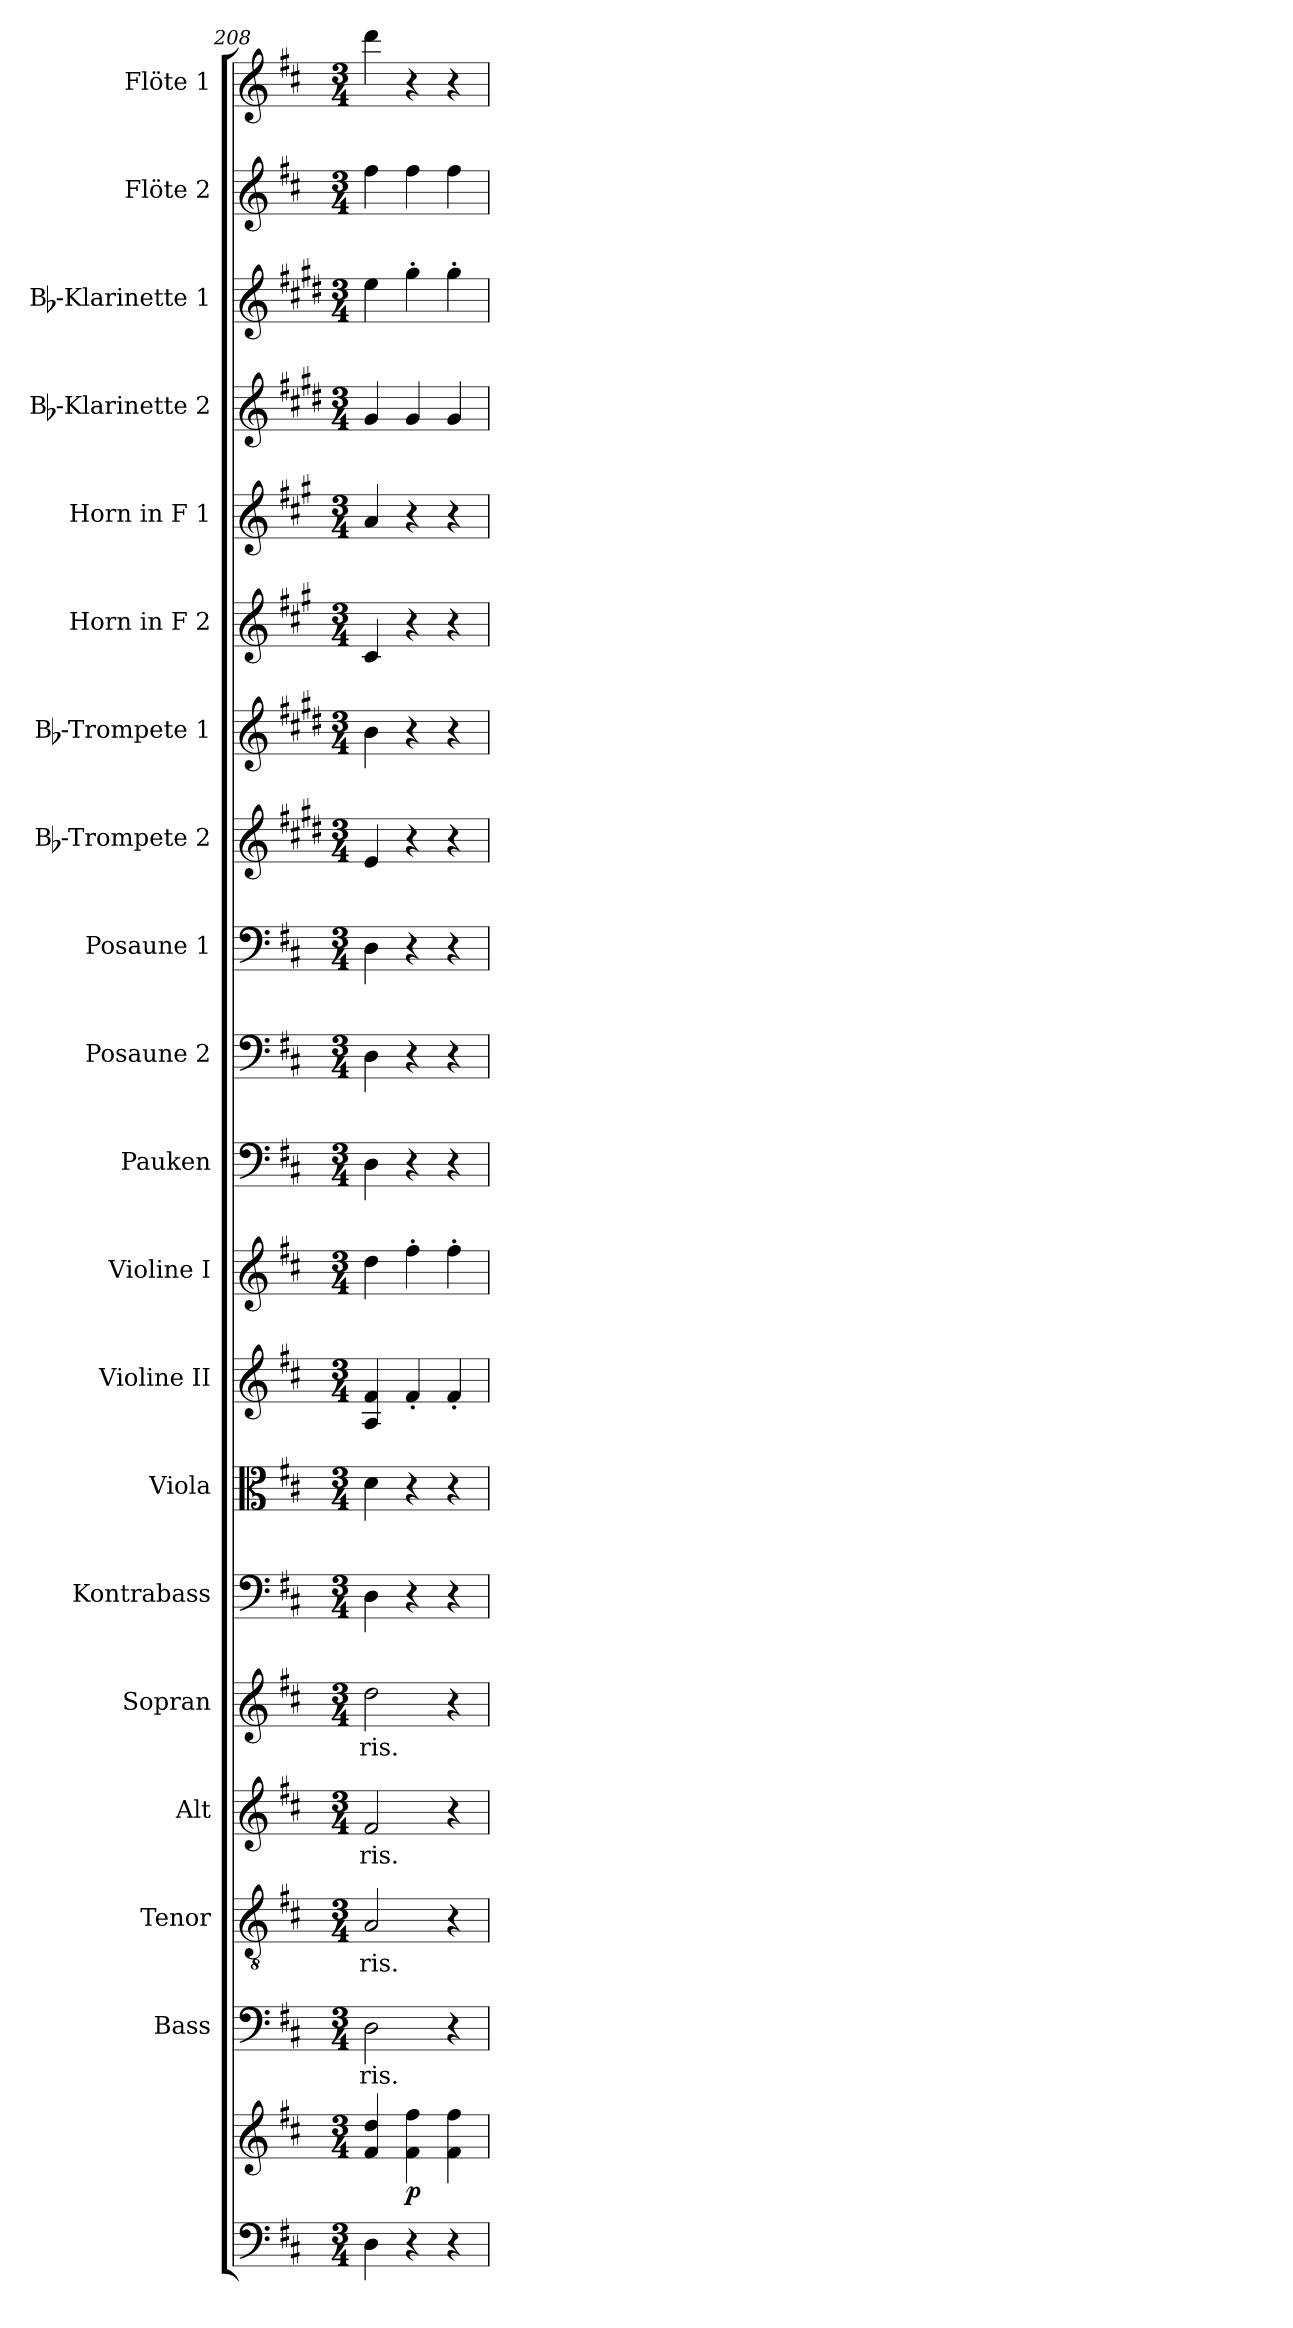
**kern	**kern	**dynam	**kern	**text	**kern	**text	**kern	**text	**kern	**text	**kern	**kern	**kern	**kern	**kern	**kern	**kern	**kern	**kern	**kern	**kern	**kern	**kern	**kern	**kern
*part20	*part20	*part20	*part19	*part19	*part18	*part18	*part17	*part17	*part16	*part16	*part15	*part14	*part13	*part12	*part11	*part10	*part9	*part8	*part7	*part6	*part5	*part4	*part3	*part2	*part1
*staff21	*staff20	*staff20/21	*staff19	*staff19	*staff18	*staff18	*staff17	*staff17	*staff16	*staff16	*staff15	*staff14	*staff13	*staff12	*staff11	*staff10	*staff9	*staff8	*staff7	*staff6	*staff5	*staff4	*staff3	*staff2	*staff1
*	*	*	*I"Bass	*	*I"Tenor	*	*I"Alt	*	*I"Sopran	*	*I"Kontrabass	*I"Viola	*I"Violine II	*I"Violine I	*I"Pauken	*I"Posaune 2	*I"Posaune 1	*I"Bb-Trompete 2	*I"Bb-Trompete 1	*I"Horn in F 2	*I"Horn in F 1	*I"Bb-Klarinette 2	*I"Bb-Klarinette 1	*I"Flöte 2	*I"Flöte 1
*	*	*	*I'B.	*	*I'T.	*	*I'A.	*	*I'S.	*	*I'Kb.	*I'Vla.	*I'Vl. II	*I'Vl. I	*I'Pk.	*I'Pos. 2	*I'Pos. 1	*I'Bb Trp. 2	*I'Bb Trp. 1	*	*	*I'Bb Kl. 2	*I'Bb Kl. 1	*I'Fl. 2	*I'Fl. 1
*clefF4	*clefG2	*	*clefF4	*	*clefGv2	*	*clefG2	*	*clefG2	*	*clefF4	*clefC3	*clefG2	*clefG2	*clefF4	*clefF4	*clefF4	*clefG2	*clefG2	*clefG2	*clefG2	*clefG2	*clefG2	*clefG2	*clefG2
*	*	*	*	*	*	*	*	*	*	*	*ITrd7c12	*	*	*	*	*	*	*ITrd1c2	*ITrd1c2	*ITrd4c7	*ITrd4c7	*ITrd1c2	*ITrd1c2	*	*
*k[f#c#]	*k[f#c#]	*	*k[f#c#]	*	*k[f#c#]	*	*k[f#c#]	*	*k[f#c#]	*	*k[f#c#]	*k[f#c#]	*k[f#c#]	*k[f#c#]	*k[f#c#]	*k[f#c#]	*k[f#c#]	*k[f#c#]	*k[f#c#]	*k[f#c#]	*k[f#c#]	*k[f#c#]	*k[f#c#]	*k[f#c#]	*k[f#c#]
*D:	*D:	*	*D:	*	*D:	*	*D:	*	*D:	*	*D:	*D:	*D:	*D:	*D:	*D:	*D:	*D:	*D:	*D:	*D:	*D:	*D:	*D:	*D:
*M3/4	*M3/4	*	*M3/4	*	*M3/4	*	*M3/4	*	*M3/4	*	*M3/4	*M3/4	*M3/4	*M3/4	*M3/4	*M3/4	*M3/4	*M3/4	*M3/4	*M3/4	*M3/4	*M3/4	*M3/4	*M3/4	*M3/4
=208	=208	=208	=208	=208	=208	=208	=208	=208	=208	=208	=208	=208	=208	=208	=208	=208	=208	=208	=208	=208	=208	=208	=208	=208	=208
!	!	!	!	!LO:LY:b	!	!LO:LY:b	!	!LO:LY:b	!	!LO:LY:b	!	!	!	!	!	!	!	!	!	!	!	!	!	!	!
4D\	4f#/ 4dd/	.	2D\	-ris.	2A/	-ris.	2f#/	-ris.	2dd\	-ris.	4DD\	4d\	4A/ 4f#/	4dd\	4D\	4D\	4D\	4d/	4a\	4F#/	4d/	4f#/	4dd\	4ff#\	4ddd\
!	!	!LO:DY:b	!	!	!	!	!	!	!	!	!	!	!	!	!	!	!	!	!	!	!	!	!	!	!
4r	4f#\ 4ff#\	p	.	.	.	.	.	.	.	.	4r	4r	4f#'</	4ff#'>\	4r	4r	4r	4r	4r	4r	4r	4f#/	4ff#'>\	4ff#\	4r
4r	4f#\ 4ff#\	.	4r	.	4r	.	4r	.	4r	.	4r	4r	4f#'</	4ff#'>\	4r	4r	4r	4r	4r	4r	4r	4f#/	4ff#'>\	4ff#\	4r
=	=	=	=	=	=	=	=	=	=	=	=	=	=	=	=	=	=	=	=	=	=	=	=	=	=
*-	*-	*-	*-	*-	*-	*-	*-	*-	*-	*-	*-	*-	*-	*-	*-	*-	*-	*-	*-	*-	*-	*-	*-	*-	*-
